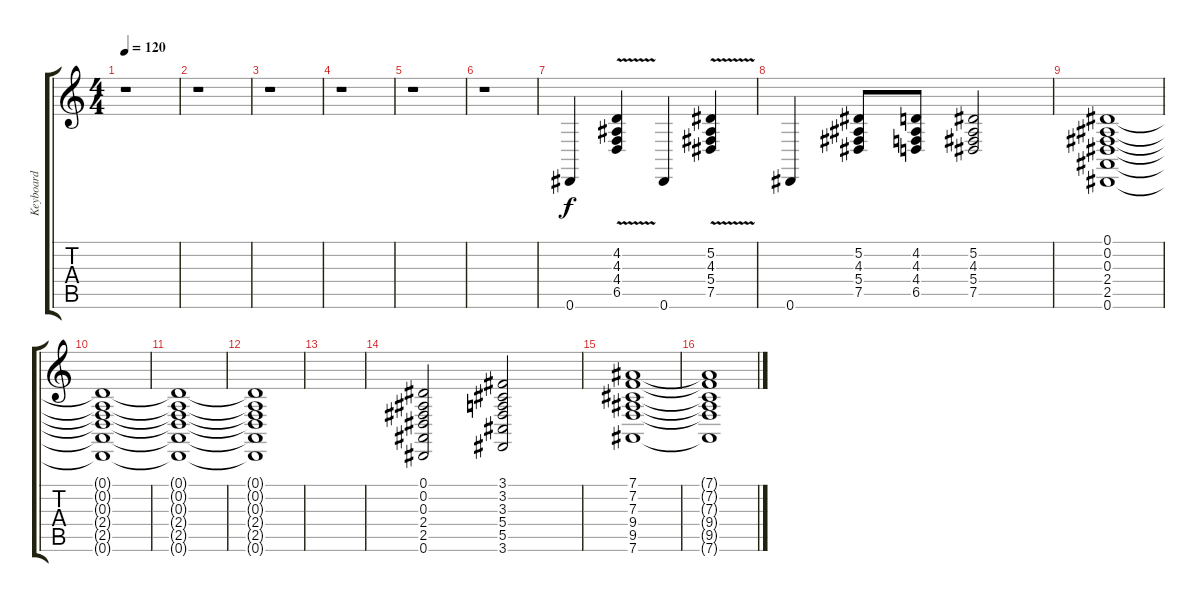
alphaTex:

\track ("Keyboard" "Keyboard") {instrument churchorgan}
\staff {score tabs}
\tuning (Eb4 Bb3 Gb3 Db3 Ab2 Eb2) {hide}
\ts (4 4)
\tempo 120
\clef g2
\ks c
r.1{dy f} |
r.1 |
r.1 |
r.1 |
r.1 |
r.1 |
0.6.4 (4.2{v} 4.3{v} 4.4{v} 6.5{v}).4 0.6.4 (5.2{v} 4.3{v} 5.4{v} 7.5{v}).4 |
0.6.4 (5.2 4.3 5.4 7.5).8 (4.2 4.3 4.4 6.5).8 (5.2 4.3 5.4 7.5).2 |
(0.1 0.2 0.3 2.4 2.5 0.6).1 |
(0.1{t} 0.2{t} 0.3{t} 2.4{t} 2.5{t} 0.6{t}).1 |
(0.1{t} 0.2{t} 0.3{t} 2.4{t} 2.5{t} 0.6{t}).1 |
(0.1{t} 0.2{t} 0.3{t} 2.4{t} 2.5{t} 0.6{t}).1 |
|
(0.1 0.2 0.3 2.4 2.5 0.6).2 (3.1 3.2 3.3 5.4 5.5 3.6).2 |
(7.1 7.2 7.3 9.4 9.5 7.6).1 |
(7.1{t} 7.2{t} 7.3{t} 9.4{t} 9.5{t} 7.6{t}).1
